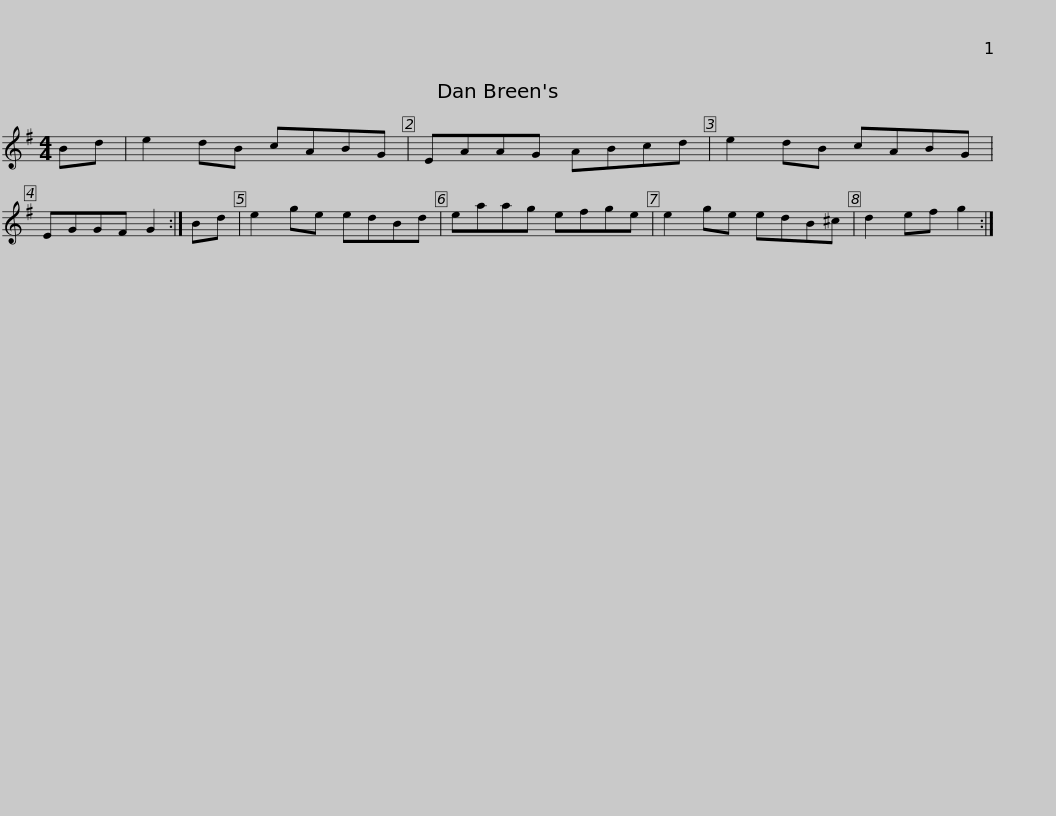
X:1
L:1/8
M:4/4
I:linebreak $
K:G
V:1 treble
V:1
 Bd | e2 dB cABG | EAAG ABcd | e2 dB cABG | EGGF G2 :|$ %5
 Bd | e2 ge edBd | eaag efge | e2 ge edB^c | d2 ef g2 :| %10
